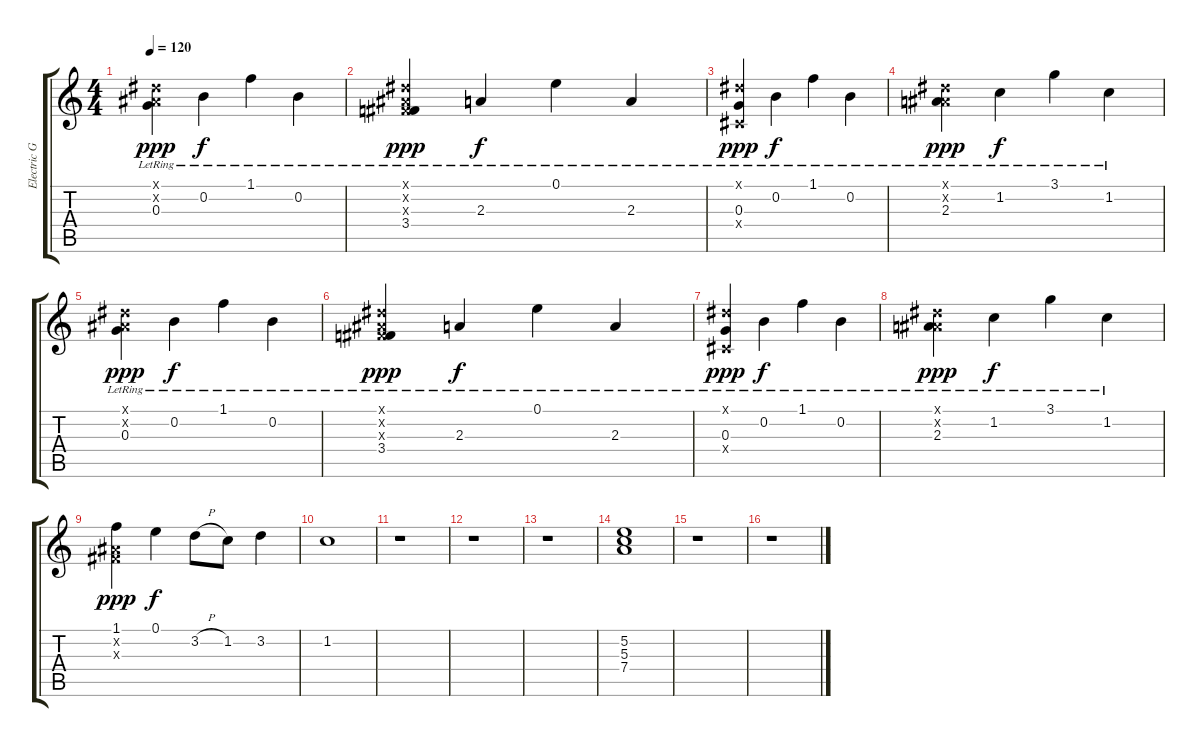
\track ("Electric Guitar" "Electric G") {instrument overdrivenguitar}
\staff {score tabs}
\tuning (E4 B3 G3 D3 A2 E2) {hide}
\ts (4 4)
\tempo 120
\clef g2
\ks c
(-1.1{x} -1.2{x} 0.3{lr}).4{dy ppp} 0.2{lr}.4{dy f} 1.1{lr}.4 0.2{lr}.4 |
(-1.1{x} -1.2{x} -1.3{x} 3.4{lr}).4{dy ppp} 2.3{lr}.4{dy f} 0.1{lr}.4 2.3{lr}.4 |
(-1.1{x} 0.3{lr} -1.4{x}).4{dy ppp} 0.2{lr}.4{dy f} 1.1{lr}.4 0.2{lr}.4 |
(-1.1{x} -1.2{x} 2.3{lr}).4{dy ppp} 1.2{lr}.4{dy f} 3.1{lr}.4 1.2{lr}.4 |
(-1.1{x} -1.2{x} 0.3{lr}).4{dy ppp} 0.2{lr}.4{dy f} 1.1{lr}.4 0.2{lr}.4 |
(-1.1{x} -1.2{x} -1.3{x} 3.4{lr}).4{dy ppp} 2.3{lr}.4{dy f} 0.1{lr}.4 2.3{lr}.4 |
(-1.1{x} 0.3{lr} -1.4{x}).4{dy ppp} 0.2{lr}.4{dy f} 1.1{lr}.4 0.2{lr}.4 |
(-1.1{x} -1.2{x} 2.3{lr}).4{dy ppp} 1.2{lr}.4{dy f} 3.1{lr}.4 1.2{lr}.4 |
(1.1 -1.2{x} -1.3{x}).4{dy ppp} 0.1.4{dy f} 3.2{h}.8 1.2.8 3.2.4 |
1.2.1 |
r.1 |
r.1 |
r.1 |
(5.2 5.3 7.4).1 |
r.1 |
r.1
